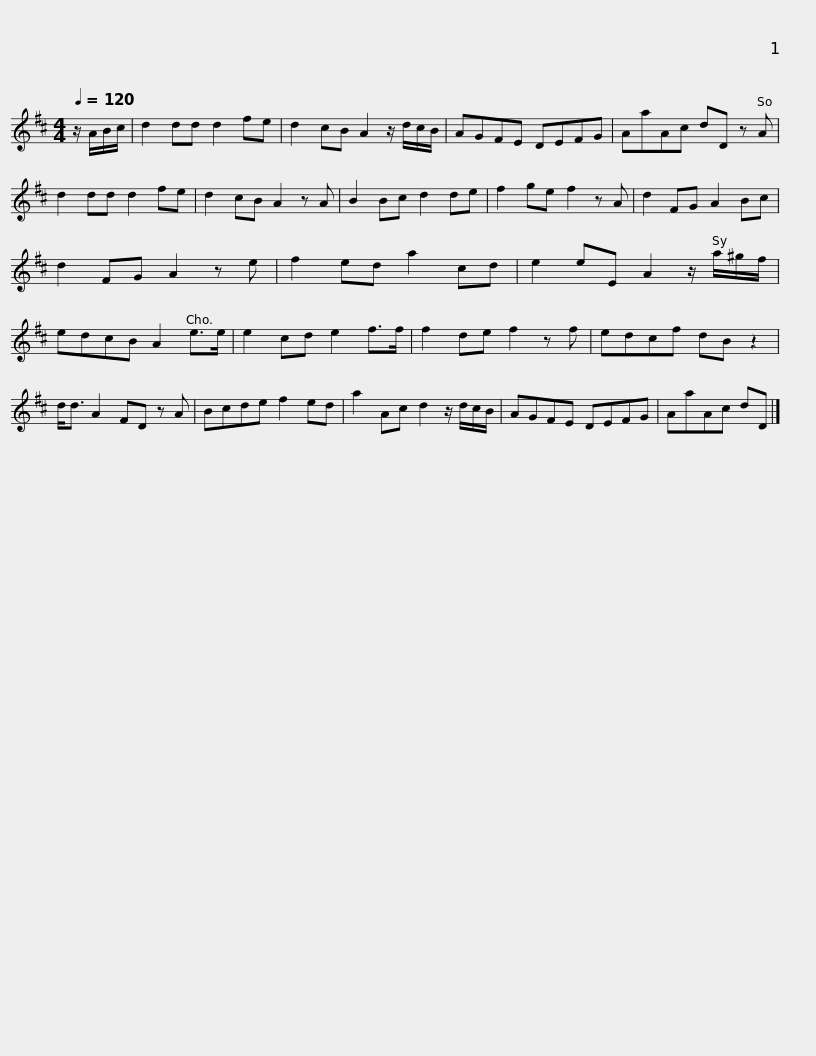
X:1
L:1/8
Q:1/4=120
M:4/4
I:linebreak $
K:D
V:1 treble
V:1
 z/ A/B/c/ | d2 dd d2 fe | d2 cB A2 z/ d/c/B/ | AGFE DEFG | AaAc dD z A | %5
 d2 dd d2 fe |$ d2 cB A2 z A | B2 Bc d2 de | f2 ge f2 z A | d2 FG A2 Bc | %10
 d2 FG A2 z e | f2 ed a2 cd |$ e2 eE A2 z/ a/^g/f/ | edcB A2 e>e | e2 cd e2 f>f | %15
 f2 de f2 z f | edcf dB z2 | d<d A2 FD z A |$ Bcde f2 ed | a2 Ac d2 z/ d/c/B/ | %20
 AGFE DEFG | AaAc dD |] %22
